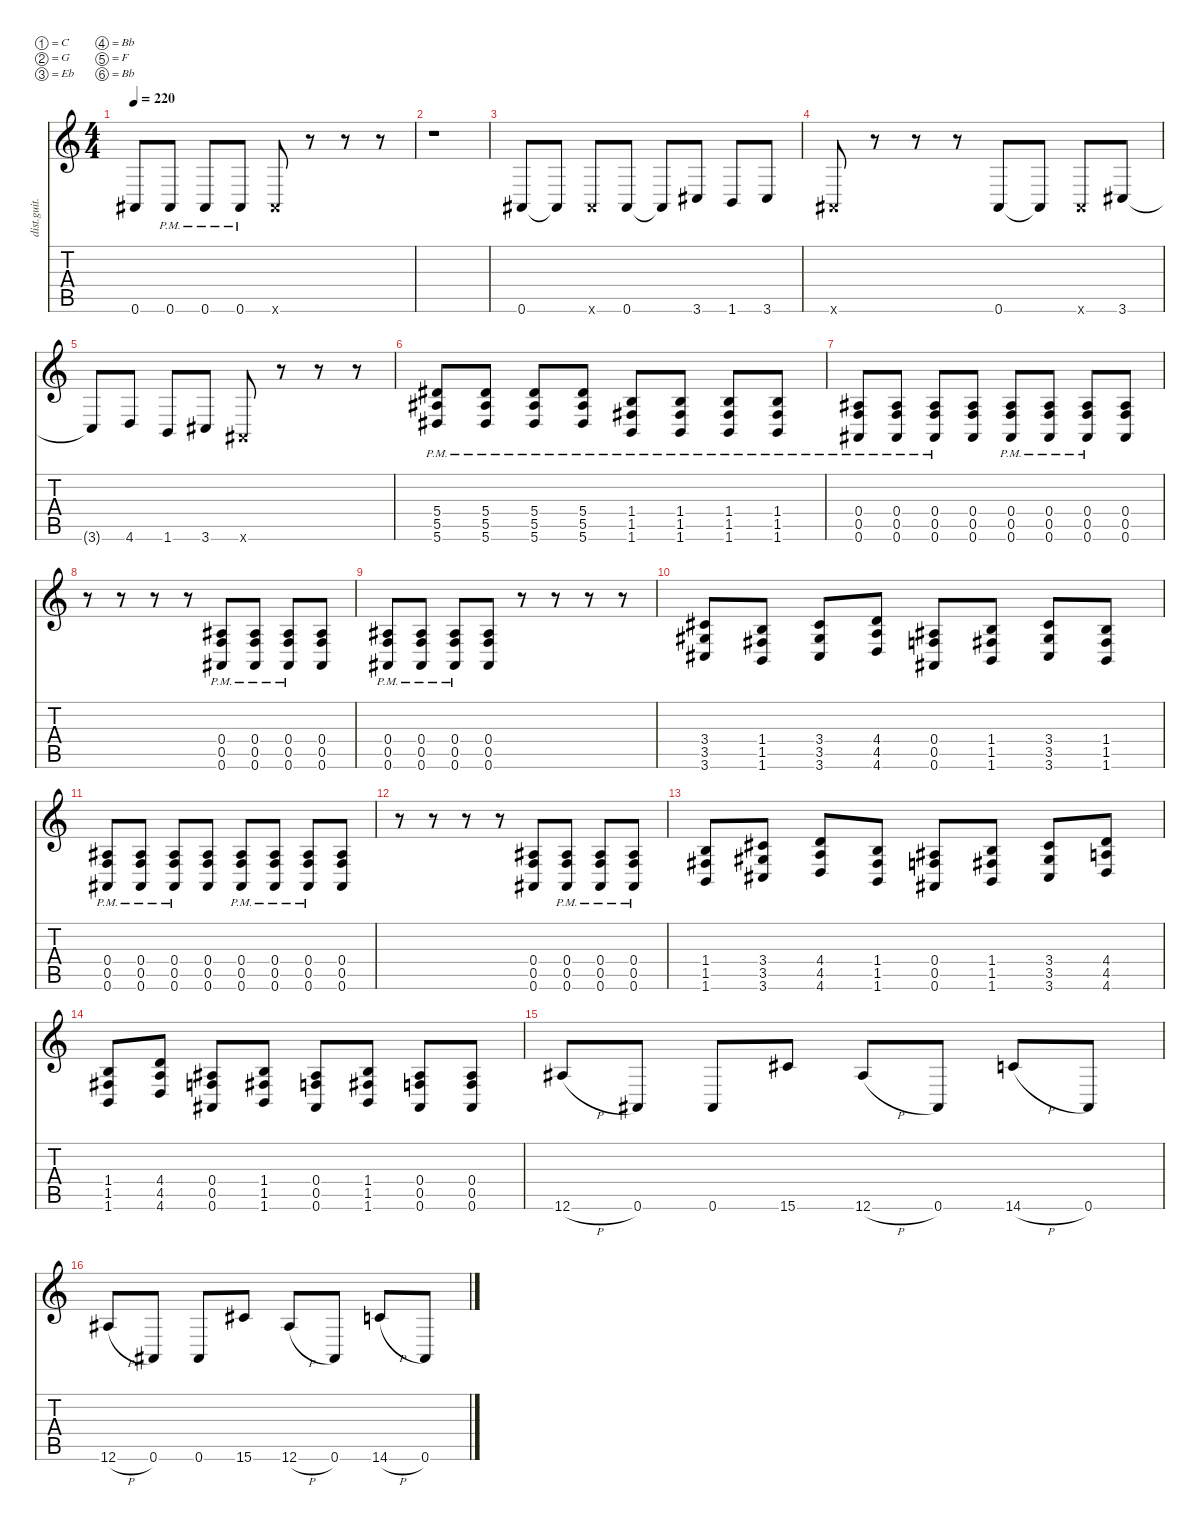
\defaultSystemsLayout 4
\hideDynamics
\bracketExtendMode nobrackets
\otherSystemsTrackNameOrientation horizontal
\track ("riff" "dist.guit.") {instrument distortionguitar}
\staff {score tabs}
\tuning (C4 G3 Eb3 Bb2 F2 Bb1)
\ts (4 4)
\tempo 220
\clef g2
\ks c
0.6{t acc #}.8{dy mf beam Up} 0.6{pm acc #}.8{beam Up} 0.6{pm acc #}.8{beam Up} 0.6{pm acc #}.8{beam Up} 0.6{x acc #}.8{beam Up} r.8{beam Up} r.8{beam Up} r.8{beam Up} |
r.1{beam Down} |
0.6{acc #}.8{beam Up} 0.6{t acc #}.8{beam Up} 0.6{x acc #}.8{beam Up} 0.6{acc #}.8{beam Up} 0.6{t acc #}.8{beam Up} 3.6{acc #}.8{beam Up} 1.6.8{beam Up} 3.6{acc #}.8{beam Up} |
0.6{x acc #}.8{beam Up} r.8{beam Up} r.8{beam Up} r.8{beam Up} 0.6{acc #}.8{beam Up} 0.6{t acc #}.8{beam Up} 0.6{x acc #}.8{beam Up} 3.6{acc #}.8{beam Up} |
3.6{t acc #}.8{beam Up} 4.6.8{beam Up} 1.6.8{beam Up} 3.6{acc #}.8{beam Up} 0.6{x acc #}.8{beam Up} r.8{beam Up} r.8{beam Up} r.8{beam Up} |
(5.6{pm acc #} 5.4{pm acc #} 5.5{pm acc #}).8{beam Up} (5.6{pm acc #} 5.5{pm acc #} 5.4{pm acc #}).8{beam Up} (5.6{pm acc #} 5.4{pm acc #} 5.5{pm acc #}).8{beam Up} (5.6{pm acc #} 5.5{pm acc #} 5.4{pm acc #}).8{beam Up} (1.6{pm} 1.4{pm} 1.5{pm acc #}).8{beam Up} (1.6{pm} 1.5{pm acc #} 1.4{pm}).8{beam Up} (1.6{pm} 1.4{pm} 1.5{pm acc #}).8{beam Up} (1.6{pm} 1.5{pm acc #} 1.4{pm}).8{beam Up} |
(0.6{pm acc #} 0.5{pm} 0.4{pm acc #}).8{beam Up} (0.6{pm acc #} 0.4{pm acc #} 0.5{pm}).8{beam Up} (0.6{pm acc #} 0.5{pm} 0.4{pm acc #}).8{beam Up} (0.6{acc #} 0.4{acc #} 0.5).8{beam Up} (0.6{pm acc #} 0.5{pm} 0.4{pm acc #}).8{beam Up} (0.6{pm acc #} 0.4{pm acc #} 0.5{pm}).8{beam Up} (0.6{pm acc #} 0.5{pm} 0.4{pm acc #}).8{beam Up} (0.6{acc #} 0.4{acc #} 0.5).8{beam Up} |
r.8{beam Down} r.8{beam Down} r.8{beam Down} r.8{beam Down} (0.6{pm acc #} 0.5{pm} 0.4{pm acc #}).8{beam Up} (0.6{pm acc #} 0.4{pm acc #} 0.5{pm}).8{beam Up} (0.6{pm acc #} 0.5{pm} 0.4{pm acc #}).8{beam Up} (0.6{acc #} 0.4{acc #} 0.5).8{beam Up} |
(0.6{pm acc #} 0.5{pm} 0.4{pm acc #}).8{beam Up} (0.6{pm acc #} 0.4{pm acc #} 0.5{pm}).8{beam Up} (0.6{pm acc #} 0.5{pm} 0.4{pm acc #}).8{beam Up} (0.6{acc #} 0.4{acc #} 0.5).8{beam Up} r.8{beam Up} r.8{beam Up} r.8{beam Up} r.8{beam Up} |
(3.5{acc #} 3.6{acc #} 3.4{acc #}).8{beam Up} (1.5{acc #} 1.6 1.4).8{beam Up} (3.6{acc #} 3.5{acc #} 3.4{acc #}).8{beam Up} (4.6 4.4 4.5).8{beam Up} (0.6{acc #} 0.5 0.4{acc #}).8{beam Up} (1.6 1.4 1.5{acc #}).8{beam Up} (3.6{acc #} 3.5{acc #} 3.4{acc #}).8{beam Up} (1.6 1.4 1.5{acc #}).8{beam Up} |
(0.6{pm acc #} 0.5{pm} 0.4{pm acc #}).8{beam Up} (0.6{pm acc #} 0.4{pm acc #} 0.5{pm}).8{beam Up} (0.6{pm acc #} 0.5{pm} 0.4{pm acc #}).8{beam Up} (0.6{acc #} 0.4{acc #} 0.5).8{beam Up} (0.6{pm acc #} 0.5{pm} 0.4{pm acc #}).8{beam Up} (0.6{pm acc #} 0.4{pm acc #} 0.5{pm}).8{beam Up} (0.6{pm acc #} 0.5{pm} 0.4{pm acc #}).8{beam Up} (0.6{acc #} 0.4{acc #} 0.5).8{beam Up} |
r.8{beam Down} r.8{beam Down} r.8{beam Down} r.8{beam Down} (0.6{acc #} 0.5 0.4{acc #}).8{beam Up} (0.6{pm acc #} 0.4{pm acc #} 0.5{pm}).8{beam Up} (0.6{pm acc #} 0.5{pm} 0.4{pm acc #}).8{beam Up} (0.6{pm acc #} 0.4{pm acc #} 0.5{pm}).8{beam Up} |
(1.6 1.4 1.5{acc #}).8{beam Up} (3.6{acc #} 3.5{acc #} 3.4{acc #}).8{beam Up} (4.6 4.4 4.5).8{beam Up} (1.6 1.5{acc #} 1.4).8{beam Up} (0.6{acc #} 0.4{acc #} 0.5).8{beam Up} (1.6 1.5{acc #} 1.4).8{beam Up} (3.6{acc #} 3.4{acc #} 3.5{acc #}).8{beam Up} (4.6 4.5 4.4).8{beam Up} |
(1.6 1.4 1.5{acc #}).8{beam Up} (4.6 4.5 4.4).8{beam Up} (0.6{acc #} 0.4{acc #} 0.5).8{beam Up} (1.6 1.4 1.5{acc #}).8{beam Up} (0.6{acc #} 0.4{acc #} 0.5).8{beam Up} (1.6 1.5{acc #} 1.4).8{beam Up} (0.6{acc #} 0.4{acc #} 0.5).8{beam Up} (0.6{acc #} 0.5 0.4{acc #}).8{beam Up} |
12.6{h acc #}.8{beam Up} 0.6{acc #}.8{beam Up} 0.6{acc #}.8{beam Up} 15.6{acc #}.8{beam Up} 12.6{h acc #}.8{beam Up} 0.6{acc #}.8{beam Up} 14.6{h}.8{beam Up} 0.6{acc #}.8{beam Up} |
12.6{h acc #}.8{beam Up} 0.6{acc #}.8{beam Up} 0.6{acc #}.8{beam Up} 15.6{acc #}.8{beam Up} 12.6{h acc #}.8{beam Up} 0.6{acc #}.8{beam Up} 14.6{h}.8{beam Up} 0.6{acc #}.8{beam Up}
